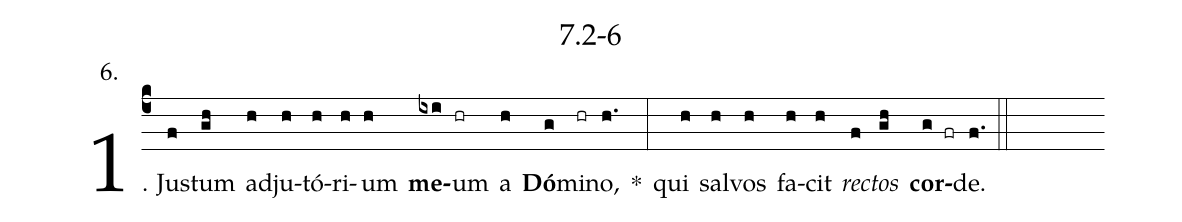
name: 7.2-6;
annotation: 6.;
%%
(c4)1. Jus(f)tum(gh) ad(h)ju(h)tó(h)ri(h)um(h) <b>me</b>(ixi)um(hr) a(h) <b>Dó</b>(g)mi(hr)no,(h.) *(:) qui(h) sal(h)vos(h) fa(h)cit(h) <i>rec</i>(f)<i>tos</i>(gh) <b>cor</b>(g fr)de.(f.) (::)
